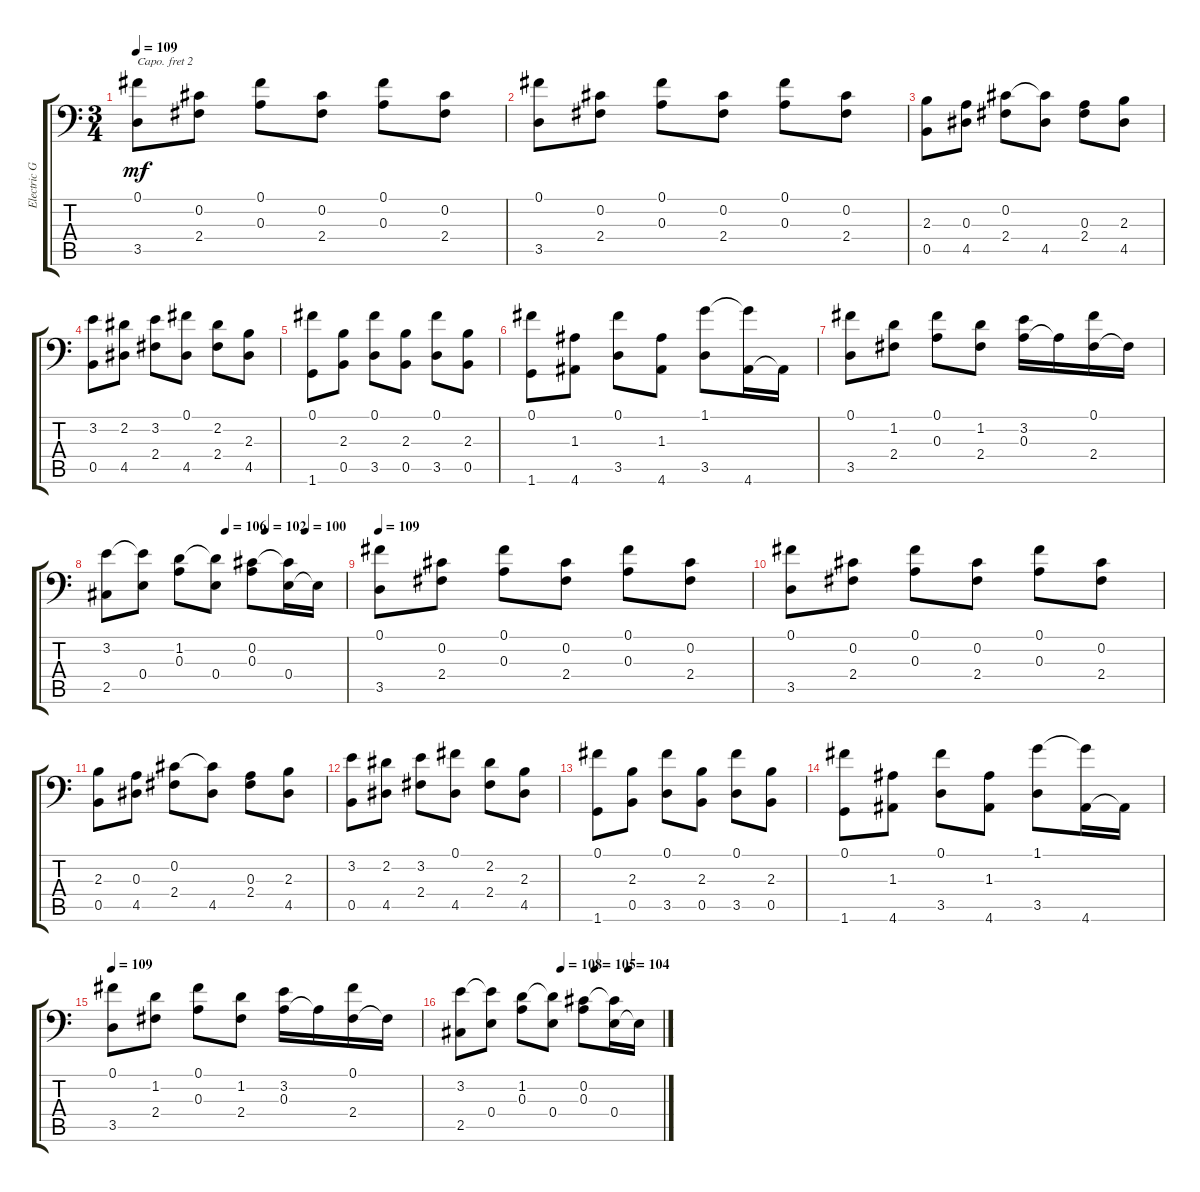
\track ("Electric Guitar" "Electric G") {solo instrument electricbassfinger}
\staff {score tabs}
\capo 2
\tuning (E3 B2 G2 D2 A1 E1) {hide}
\ts (3 4)
\tempo 109
\clef f4
\ks c
(0.1 3.5).8{dy mf instrument electricbassfinger} (0.2 2.4).8 (0.1 0.3).8 (0.2 2.4).8 (0.1 0.3).8 (0.2 2.4).8 |
(0.1 3.5).8 (0.2 2.4).8 (0.1 0.3).8 (0.2 2.4).8 (0.1 0.3).8 (0.2 2.4).8 |
(2.3 0.5).8 (0.3 4.5).8 (0.2 2.4).8 (0.2{t} 4.5).8 (0.3 2.4).8 (2.3 4.5).8 |
(3.2 0.5).8 (2.2 4.5).8 (3.2 2.4).8 (0.1 4.5).8 (2.2 2.4).8 (2.3 4.5).8 |
(0.1 1.6).8 (2.3 0.5).8 (0.1 3.5).8 (2.3 0.5).8 (0.1 3.5).8 (2.3 0.5).8 |
(0.1 1.6).8 (1.3 4.6).8 (0.1 3.5).8 (1.3 4.6).8 (1.1 3.5).8 (1.1{t} 4.6).16 4.6{t}.16 |
(0.1 3.5).8 (1.2 2.4).8 (0.1 0.3).8 (1.2 2.4).8 (3.2 0.3).16 0.3{t}.16 (0.1 2.4).16 2.4{t}.16 |
\tempo (106 0.5)
\tempo (102 0.6666666666666666)
\tempo (100 0.8333333333333334)
(3.2 2.5).8 (3.2{t} 0.4).8 (1.2 0.3).8 (1.2{t} 0.4).8 (0.2 0.3).8 (0.2{t} 0.4).16 0.4{t}.16 |
\tempo 109
(0.1 3.5).8 (0.2 2.4).8 (0.1 0.3).8 (0.2 2.4).8 (0.1 0.3).8 (0.2 2.4).8 |
(0.1 3.5).8 (0.2 2.4).8 (0.1 0.3).8 (0.2 2.4).8 (0.1 0.3).8 (0.2 2.4).8 |
(2.3 0.5).8 (0.3 4.5).8 (0.2 2.4).8 (0.2{t} 4.5).8 (0.3 2.4).8 (2.3 4.5).8 |
(3.2 0.5).8 (2.2 4.5).8 (3.2 2.4).8 (0.1 4.5).8 (2.2 2.4).8 (2.3 4.5).8 |
(0.1 1.6).8 (2.3 0.5).8 (0.1 3.5).8 (2.3 0.5).8 (0.1 3.5).8 (2.3 0.5).8 |
(0.1 1.6).8 (1.3 4.6).8 (0.1 3.5).8 (1.3 4.6).8 (1.1 3.5).8 (1.1{t} 4.6).16 4.6{t}.16 |
\tempo 109
(0.1 3.5).8 (1.2 2.4).8 (0.1 0.3).8 (1.2 2.4).8 (3.2 0.3).16 0.3{t}.16 (0.1 2.4).16 2.4{t}.16 |
\tempo (108 0.5)
\tempo (105 0.6666666666666666)
\tempo (104 0.8333333333333334)
(3.2 2.5).8 (3.2{t} 0.4).8 (1.2 0.3).8 (1.2{t} 0.4).8 (0.2 0.3).8 (0.2{t} 0.4).16 0.4{t}.16
